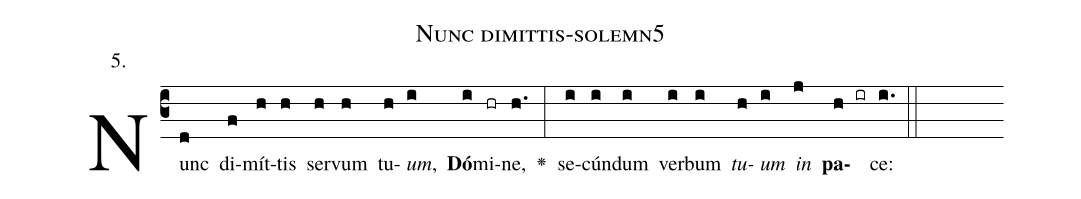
name: Nunc dimittis-solemn5;
annotation: 5.;
%%
(c3)Nunc(d) di(f)mít(h)tis(h) ser(h)vum(h) tu(h)<i>um</i>,(i) <b>Dó</b>(i)mi(hr)ne,(h.) <v>\greheightstar</v>(:) se(i)cún(i)dum(i) ver(i)bum(i) <i>tu</i>(h)<i>um</i>(i) <i>in</i>(j) <b>pa</b>(h ir)ce:(i.) (::)


%E(i) u(h) o(i) u(j) a(h) e.(i.) (::)
